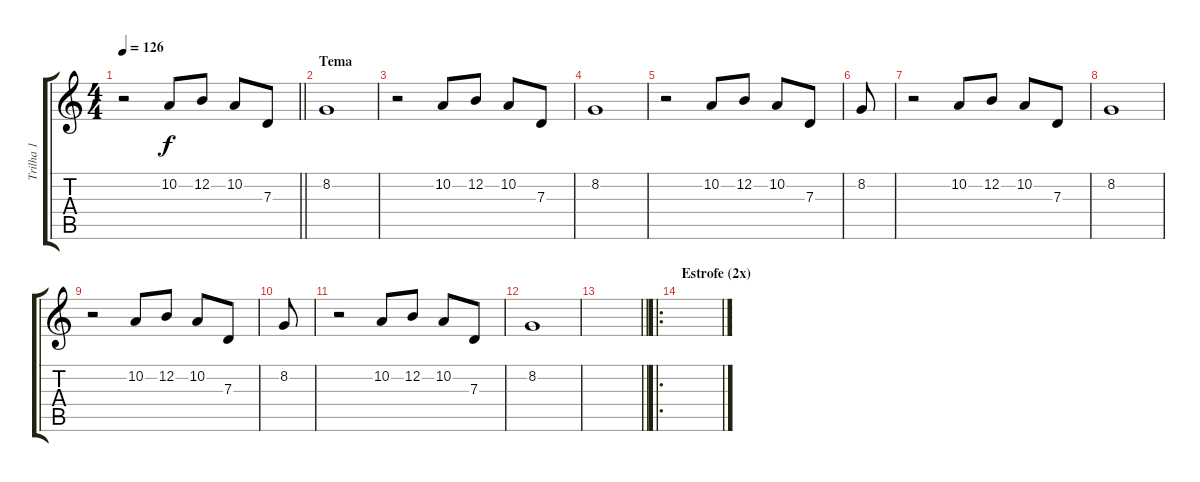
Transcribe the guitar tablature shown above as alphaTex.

\track ("Trilha 1" "Trilha 1") {instrument brightacousticpiano}
\staff {score tabs}
\tuning (E4 B3 G3 D3 A2 E2) {hide}
\ts (4 4)
\tempo 126
\clef g2
\barLineRight lightlight
\ks c
r.2{dy f instrument brightacousticpiano} 10.2.8 12.2.8 10.2.8 7.3.8 |
\section ("" "Tema")
8.2.1 |
r.2 10.2.8 12.2.8 10.2.8 7.3.8 |
8.2.1 |
r.2 10.2.8 12.2.8 10.2.8 7.3.8 |
8.2.8 |
r.2 10.2.8 12.2.8 10.2.8 7.3.8 |
8.2.1 |
r.2 10.2.8 12.2.8 10.2.8 7.3.8 |
8.2.8 |
r.2 10.2.8 12.2.8 10.2.8 7.3.8 |
8.2.1 |
\barLineRight lightlight
|
\ro
\section ("" "Estrofe (2x)")
